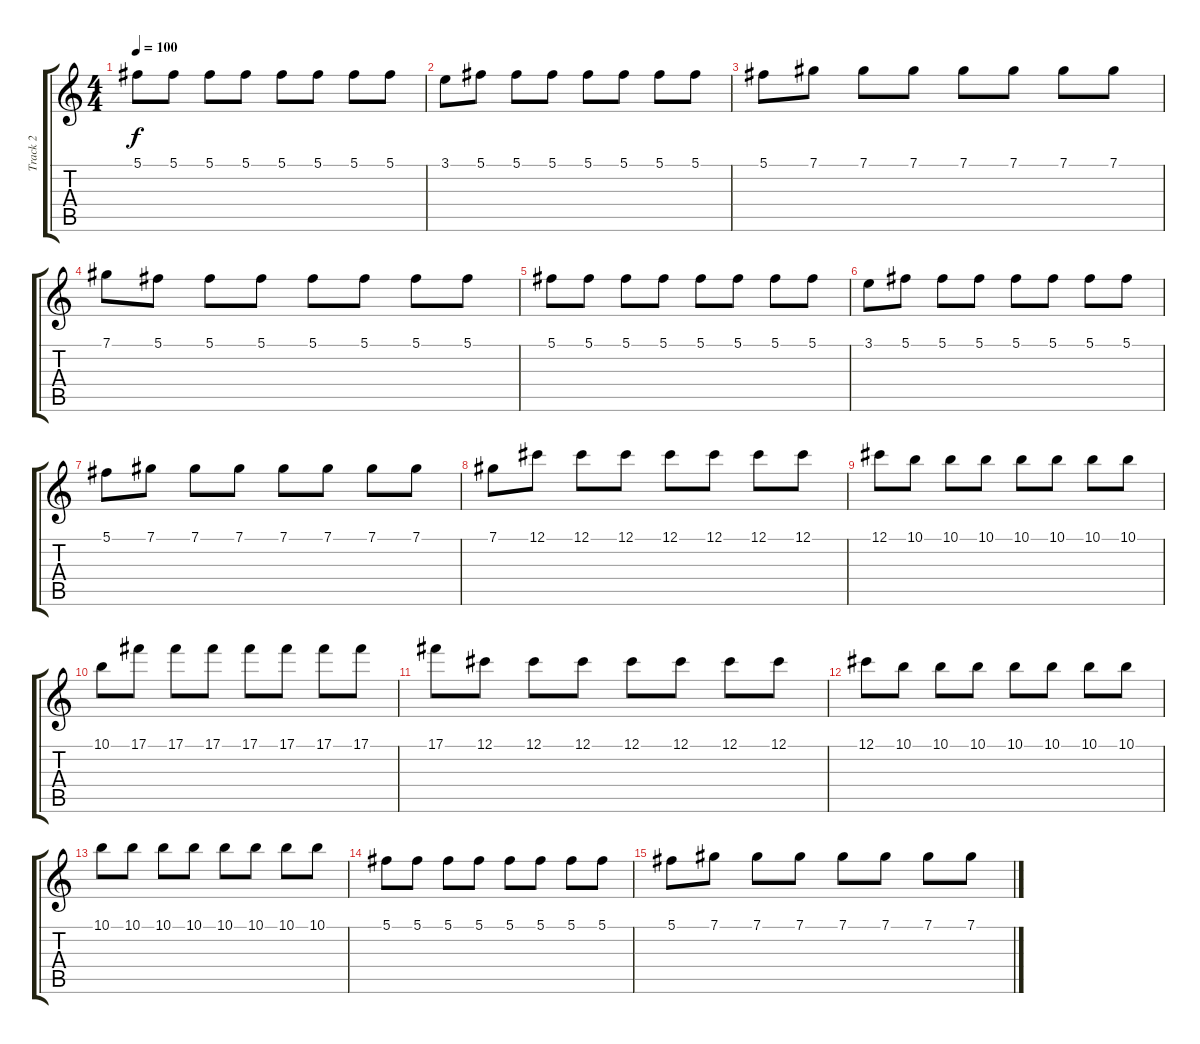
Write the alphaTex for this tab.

\track ("Track 2" "Track 2") {instrument electricguitarjazz}
\staff {score tabs}
\tuning (Db4 Ab3 E3 B2 Gb2 Db2) {hide}
\ts (4 4)
\tempo 100
\clef g2
\ks c
5.1.8{dy f} 5.1.8 5.1.8 5.1.8 5.1.8 5.1.8 5.1.8 5.1.8 |
3.1.8 5.1.8 5.1.8 5.1.8 5.1.8 5.1.8 5.1.8 5.1.8 |
5.1.8 7.1.8 7.1.8 7.1.8 7.1.8 7.1.8 7.1.8 7.1.8 |
7.1.8 5.1.8 5.1.8 5.1.8 5.1.8 5.1.8 5.1.8 5.1.8 |
5.1.8 5.1.8 5.1.8 5.1.8 5.1.8 5.1.8 5.1.8 5.1.8 |
3.1.8 5.1.8 5.1.8 5.1.8 5.1.8 5.1.8 5.1.8 5.1.8 |
5.1.8 7.1.8 7.1.8 7.1.8 7.1.8 7.1.8 7.1.8 7.1.8 |
7.1.8 12.1.8 12.1.8 12.1.8 12.1.8 12.1.8 12.1.8 12.1.8 |
12.1.8 10.1.8 10.1.8 10.1.8 10.1.8 10.1.8 10.1.8 10.1.8 |
10.1.8 17.1.8 17.1.8 17.1.8 17.1.8 17.1.8 17.1.8 17.1.8 |
17.1.8 12.1.8 12.1.8 12.1.8 12.1.8 12.1.8 12.1.8 12.1.8 |
12.1.8 10.1.8 10.1.8 10.1.8 10.1.8 10.1.8 10.1.8 10.1.8 |
10.1.8 10.1.8 10.1.8 10.1.8 10.1.8 10.1.8 10.1.8 10.1.8 |
5.1.8 5.1.8 5.1.8 5.1.8 5.1.8 5.1.8 5.1.8 5.1.8 |
5.1.8 7.1.8 7.1.8 7.1.8 7.1.8 7.1.8 7.1.8 7.1.8
